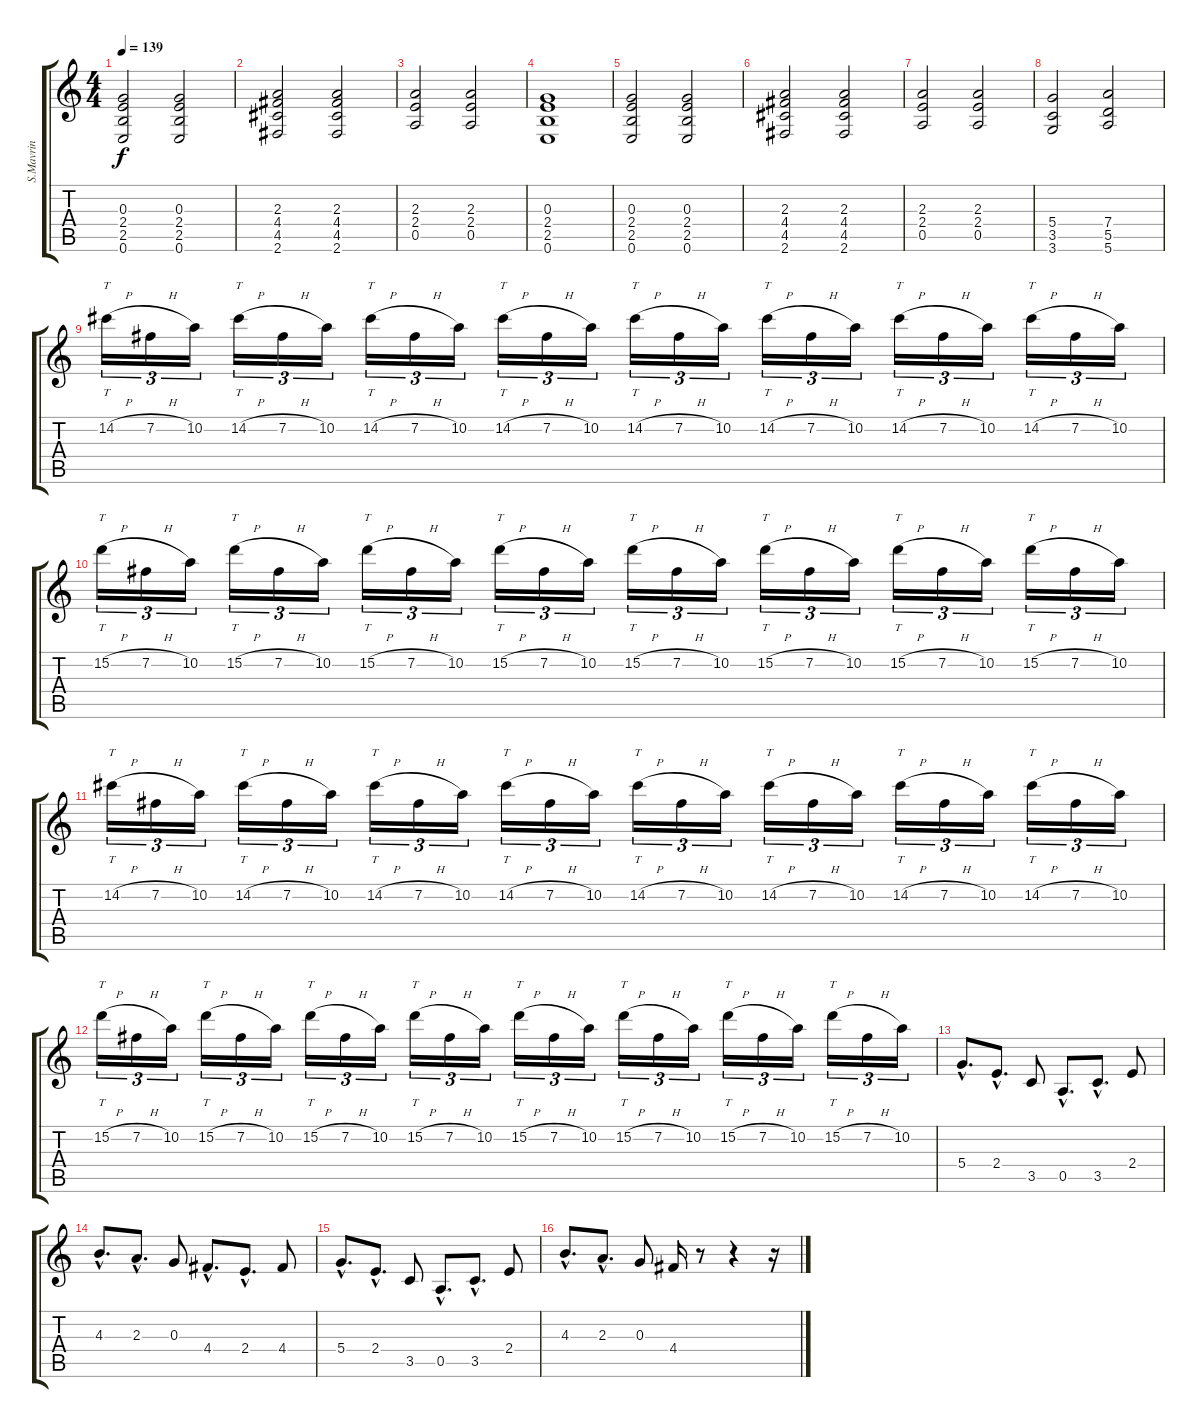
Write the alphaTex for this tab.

\track ("S.Mavrin" "S.Mavrin") {instrument overdrivenguitar}
\staff {score tabs}
\tuning (E4 B3 G3 D3 A2 E2) {hide}
\ts (4 4)
\tempo 139
\clef g2
\ks c
(0.3 2.4 2.5 0.6).2{dy f} (0.3 2.4 2.5 0.6).2 |
(2.3 4.4 4.5 2.6).2 (2.3 4.4 4.5 2.6).2 |
(2.3 2.4 0.5).2 (2.3 2.4 0.5).2 |
(0.3 2.4 2.5 0.6).1 |
(0.3 2.4 2.5 0.6).2 (0.3 2.4 2.5 0.6).2 |
(2.3 4.4 4.5 2.6).2 (2.3 4.4 4.5 2.6).2 |
(2.3 2.4 0.5).2 (2.3 2.4 0.5).2 |
(5.4 3.5 3.6).2 (7.4 5.5 5.6).2 |
14.2{h}.16{tt tu (3 2)} 7.2{h}.16{tu (3 2)} 10.2.16{tu (3 2)} 14.2{h}.16{tt tu (3 2)} 7.2{h}.16{tu (3 2)} 10.2.16{tu (3 2)} 14.2{h}.16{tt tu (3 2)} 7.2{h}.16{tu (3 2)} 10.2.16{tu (3 2)} 14.2{h}.16{tt tu (3 2)} 7.2{h}.16{tu (3 2)} 10.2.16{tu (3 2)} 14.2{h}.16{tt tu (3 2)} 7.2{h}.16{tu (3 2)} 10.2.16{tu (3 2)} 14.2{h}.16{tt tu (3 2)} 7.2{h}.16{tu (3 2)} 10.2.16{tu (3 2)} 14.2{h}.16{tt tu (3 2)} 7.2{h}.16{tu (3 2)} 10.2.16{tu (3 2)} 14.2{h}.16{tt tu (3 2)} 7.2{h}.16{tu (3 2)} 10.2.16{tu (3 2)} |
15.2{h}.16{tt tu (3 2)} 7.2{h}.16{tu (3 2)} 10.2.16{tu (3 2)} 15.2{h}.16{tt tu (3 2)} 7.2{h}.16{tu (3 2)} 10.2.16{tu (3 2)} 15.2{h}.16{tt tu (3 2)} 7.2{h}.16{tu (3 2)} 10.2.16{tu (3 2)} 15.2{h}.16{tt tu (3 2)} 7.2{h}.16{tu (3 2)} 10.2.16{tu (3 2)} 15.2{h}.16{tt tu (3 2)} 7.2{h}.16{tu (3 2)} 10.2.16{tu (3 2)} 15.2{h}.16{tt tu (3 2)} 7.2{h}.16{tu (3 2)} 10.2.16{tu (3 2)} 15.2{h}.16{tt tu (3 2)} 7.2{h}.16{tu (3 2)} 10.2.16{tu (3 2)} 15.2{h}.16{tt tu (3 2)} 7.2{h}.16{tu (3 2)} 10.2.16{tu (3 2)} |
14.2{h}.16{tt tu (3 2)} 7.2{h}.16{tu (3 2)} 10.2.16{tu (3 2)} 14.2{h}.16{tt tu (3 2)} 7.2{h}.16{tu (3 2)} 10.2.16{tu (3 2)} 14.2{h}.16{tt tu (3 2)} 7.2{h}.16{tu (3 2)} 10.2.16{tu (3 2)} 14.2{h}.16{tt tu (3 2)} 7.2{h}.16{tu (3 2)} 10.2.16{tu (3 2)} 14.2{h}.16{tt tu (3 2)} 7.2{h}.16{tu (3 2)} 10.2.16{tu (3 2)} 14.2{h}.16{tt tu (3 2)} 7.2{h}.16{tu (3 2)} 10.2.16{tu (3 2)} 14.2{h}.16{tt tu (3 2)} 7.2{h}.16{tu (3 2)} 10.2.16{tu (3 2)} 14.2{h}.16{tt tu (3 2)} 7.2{h}.16{tu (3 2)} 10.2.16{tu (3 2)} |
15.2{h}.16{tt tu (3 2)} 7.2{h}.16{tu (3 2)} 10.2.16{tu (3 2)} 15.2{h}.16{tt tu (3 2)} 7.2{h}.16{tu (3 2)} 10.2.16{tu (3 2)} 15.2{h}.16{tt tu (3 2)} 7.2{h}.16{tu (3 2)} 10.2.16{tu (3 2)} 15.2{h}.16{tt tu (3 2)} 7.2{h}.16{tu (3 2)} 10.2.16{tu (3 2)} 15.2{h}.16{tt tu (3 2)} 7.2{h}.16{tu (3 2)} 10.2.16{tu (3 2)} 15.2{h}.16{tt tu (3 2)} 7.2{h}.16{tu (3 2)} 10.2.16{tu (3 2)} 15.2{h}.16{tt tu (3 2)} 7.2{h}.16{tu (3 2)} 10.2.16{tu (3 2)} 15.2{h}.16{tt tu (3 2)} 7.2{h}.16{tu (3 2)} 10.2.16{tu (3 2)} |
5.4{hac}.8{d} 2.4{hac}.8{d} 3.5.8 0.5{hac}.8{d} 3.5{hac}.8{d} 2.4.8 |
4.3{hac}.8{d} 2.3{hac}.8{d} 0.3.8 4.4{hac}.8{d} 2.4{hac}.8{d} 4.4.8 |
5.4{hac}.8{d} 2.4{hac}.8{d} 3.5.8 0.5{hac}.8{d} 3.5{hac}.8{d} 2.4.8 |
4.3{hac}.8{d} 2.3{hac}.8{d} 0.3.8 4.4.16 r.8 r.4 r.16
